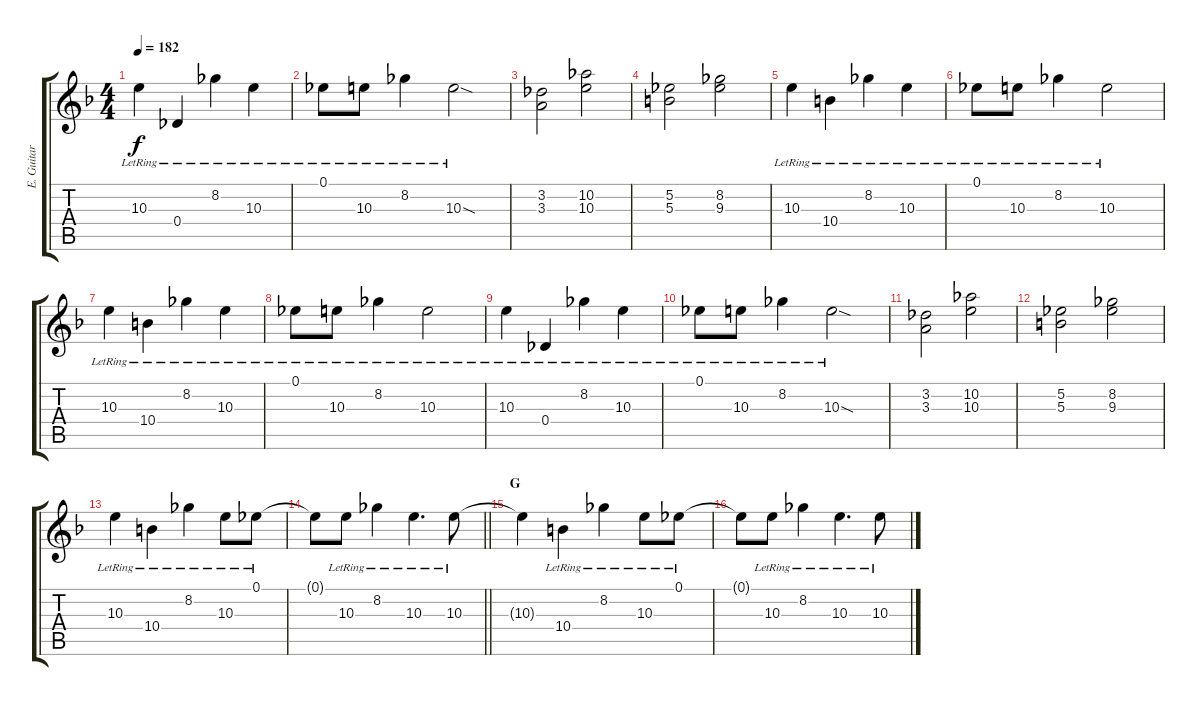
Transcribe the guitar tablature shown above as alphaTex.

\track ("E. Guitar III" "E. Guitar ") {instrument electricguitarclean}
\staff {score tabs}
\tuning (Eb4 Bb3 Gb3 Db3 Ab2 Eb2) {hide}
\ts (4 4)
\tempo 182
\clef g2
\ks f
10.3{lr}.4{dy f} 0.4{lr}.4 8.2{lr}.4 10.3{lr}.4 |
0.1{lr}.8 10.3{lr}.8 8.2{lr}.4 10.3{sod lr}.2 |
(3.2 3.3).2 (10.2 10.3).2 |
(5.2 5.3).2 (8.2 9.3).2 |
10.3{lr}.4 10.4{lr}.4 8.2{lr}.4 10.3{lr}.4 |
0.1{lr}.8 10.3{lr}.8 8.2{lr}.4 10.3{lr}.2 |
10.3{lr}.4 10.4{lr}.4 8.2{lr}.4 10.3{lr}.4 |
0.1{lr}.8 10.3{lr}.8 8.2{lr}.4 10.3{lr}.2 |
10.3{lr}.4 0.4{lr}.4 8.2{lr}.4 10.3{lr}.4 |
0.1{lr}.8 10.3{lr}.8 8.2{lr}.4 10.3{sod lr}.2 |
(3.2 3.3).2 (10.2 10.3).2 |
(5.2 5.3).2 (8.2 9.3).2 |
10.3{lr}.4 10.4{lr}.4 8.2{lr}.4 10.3{lr}.8 0.1{lr}.8 |
\barLineRight lightlight
0.1{t}.8 10.3{lr}.8 8.2{lr}.4 10.3{lr}.4{d} 10.3{lr}.8 |
\section ("" "G")
10.3{t}.4 10.4{lr}.4 8.2{lr}.4 10.3{lr}.8 0.1{lr}.8 |
0.1{t}.8 10.3{lr}.8 8.2{lr}.4 10.3{lr}.4{d} 10.3{lr}.8
